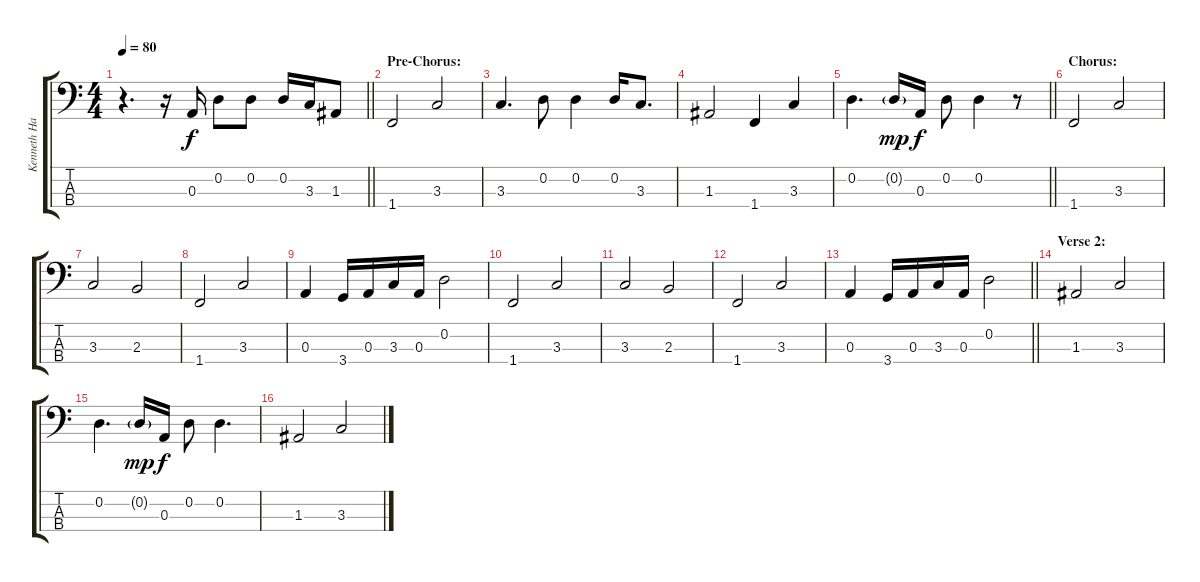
\track ("Kenneth Harrison Neil" "Kenneth Ha") {instrument electricbassfinger}
\staff {score tabs}
\tuning (G2 D2 A1 E1) {hide}
\ts (4 4)
\tempo 80
\clef f4
\barLineRight lightlight
\ks c
r.4{d dy f} r.16 0.3.16 0.2.8 0.2.8 0.2.16 3.3.16 1.3.8 |
\section ("" "Pre-Chorus:")
1.4.2 3.3.2 |
3.3.4{d} 0.2.8 0.2.4 0.2.16 3.3.8{d} |
1.3.2 1.4.4 3.3.4 |
\barLineRight lightlight
0.2.4{d} 0.2{g}.16{dy mp} 0.3.16{dy f} 0.2.8 0.2.4 r.8 |
\section ("" "Chorus:")
1.4.2 3.3.2 |
3.3.2 2.3.2 |
1.4.2 3.3.2 |
0.3.4 3.4.16 0.3.16 3.3.16 0.3.16 0.2.2 |
1.4.2 3.3.2 |
3.3.2 2.3.2 |
1.4.2 3.3.2 |
\barLineRight lightlight
0.3.4 3.4.16 0.3.16 3.3.16 0.3.16 0.2.2 |
\section ("" "Verse 2:")
1.3.2 3.3.2 |
0.2.4{d} 0.2{g}.16{dy mp} 0.3.16{dy f} 0.2.8 0.2.4{d} |
1.3.2 3.3.2
